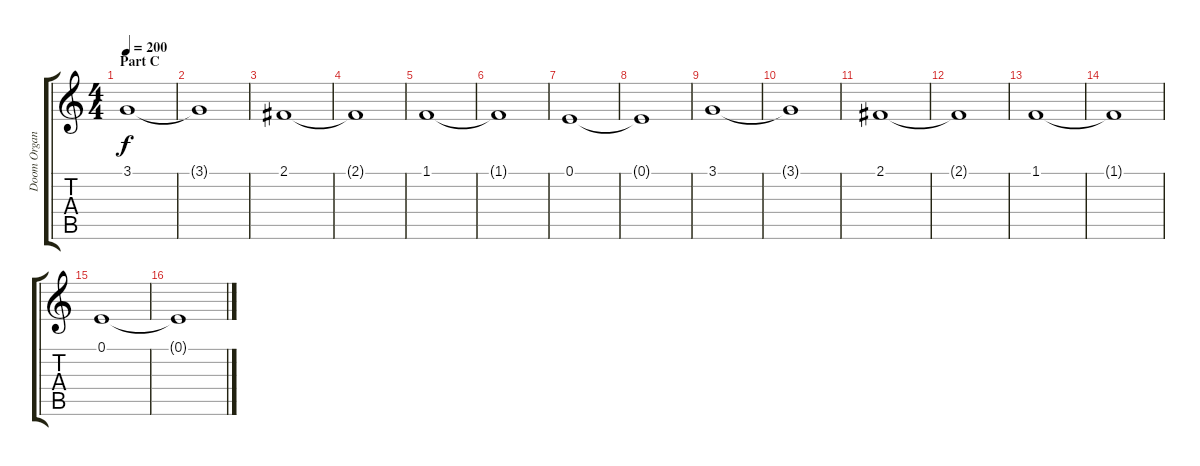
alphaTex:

\track ("Doom Organ 1" "Doom Organ") {instrument rockorgan}
\staff {score tabs}
\tuning (E4 B3 G3 D3 A2 E2) {hide}
\ts (4 4)
\section ("" "Part C")
\tempo 200
\clef g2
\ks c
3.1.1{dy f} |
3.1{t}.1 |
2.1.1 |
2.1{t}.1 |
1.1.1 |
1.1{t}.1 |
0.1.1 |
0.1{t}.1 |
3.1.1 |
3.1{t}.1 |
2.1.1 |
2.1{t}.1 |
1.1.1 |
1.1{t}.1 |
0.1.1 |
0.1{t}.1
